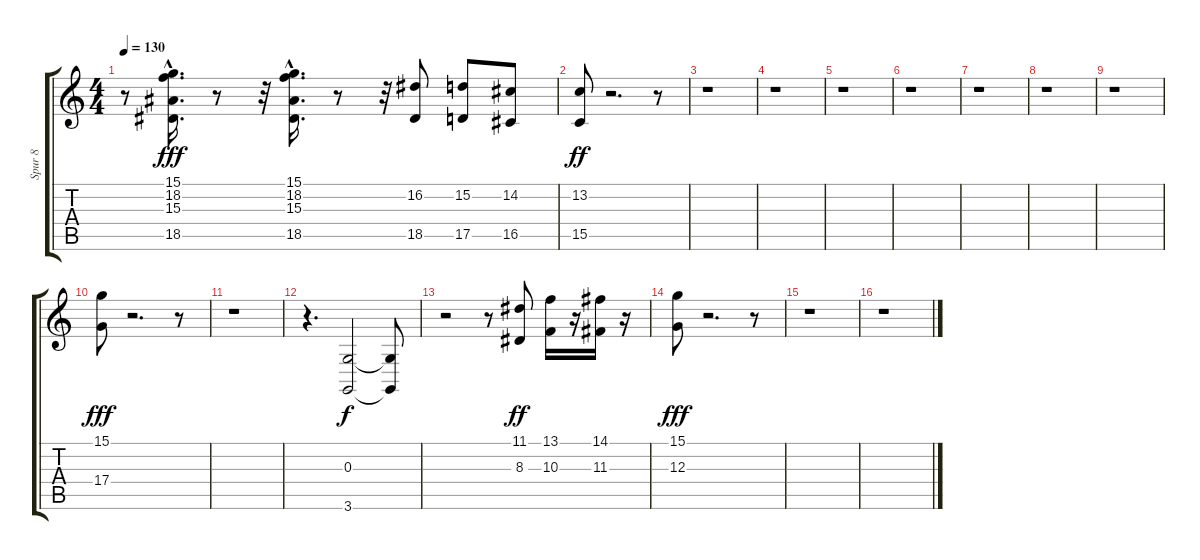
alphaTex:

\track ("Spur 8" "Spur 8") {instrument brasssection}
\staff {score tabs}
\tuning (E4 B3 G3 D3 A2 E2) {hide}
\ts (4 4)
\tempo 130
\clef g2
\ks c
r.8{dy ff} (15.1{hac} 18.2{hac} 15.3{hac} 18.5{hac}).16{d dy fff} r.8 r.32 (15.1{hac} 18.2{hac} 15.3{hac} 18.5{hac}).16{d} r.8 r.32 (16.2 18.5).8 (15.2 17.5).8 (14.2 16.5).8 |
(13.2 15.5).8{dy ff} r.2{d} r.8 |
r.1 |
r.1 |
r.1 |
r.1 |
r.1 |
r.1 |
r.1 |
(15.1 17.4).8{dy fff} r.2{d} r.8 |
r.1 |
r.4{d} (0.3 3.6).2{dy f} (0.3{t} 3.6{t}).8 |
r.2 r.8 (11.1 8.3).8{dy ff} (13.1 10.3).16 r.16 (14.1 11.3).16 r.16 |
(15.1 12.3).8{dy fff} r.2{d} r.8 |
r.1 |
r.1
